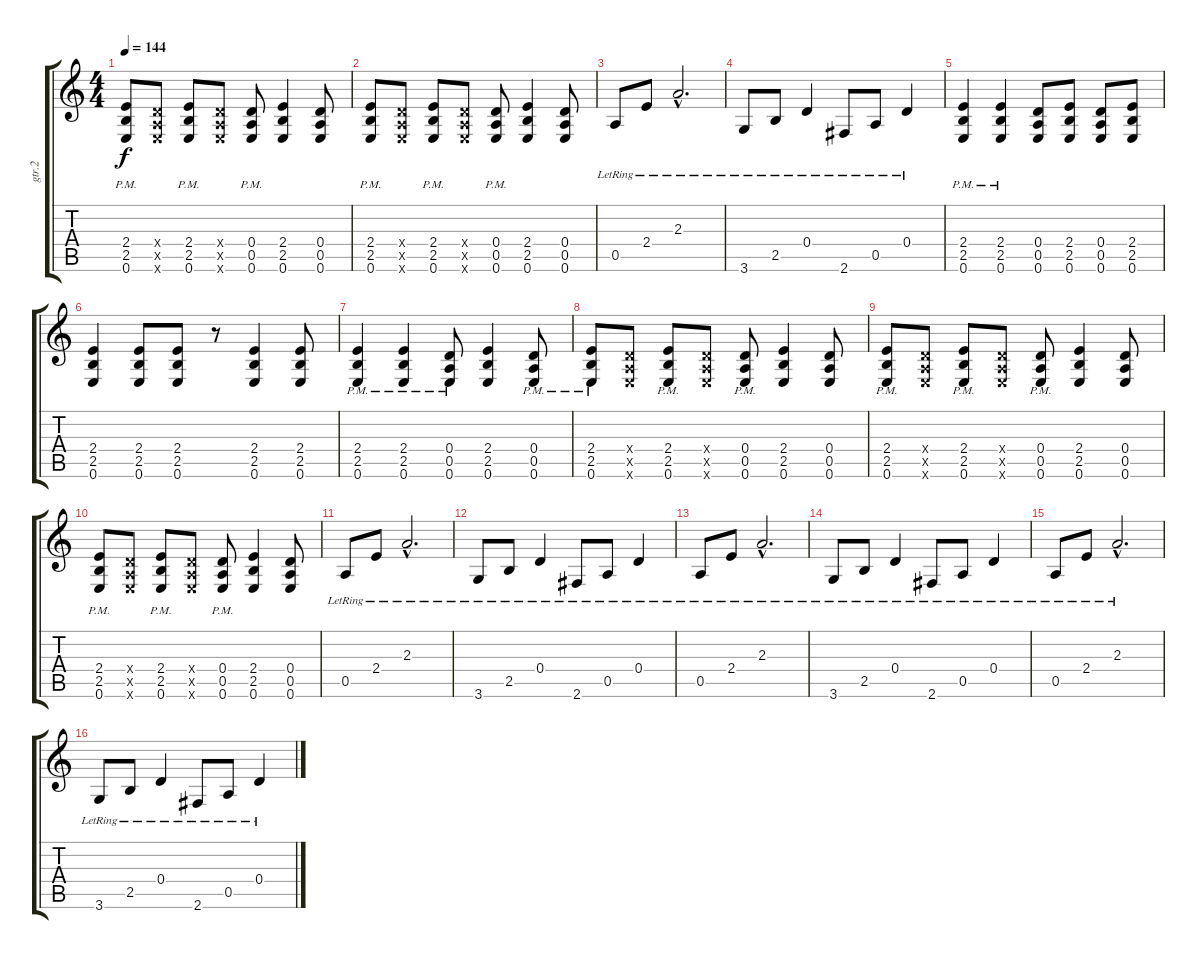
\track ("gtr.2" "gtr.2") {instrument overdrivenguitar}
\staff {score tabs}
\tuning (E4 B3 G3 D3 A2 E2) {hide}
\ts (4 4)
\tempo 144
\clef g2
\ks c
(2.4{pm} 2.5{pm} 0.6{pm}).8{dy f} (0.4{x} 0.5{x} 0.6{x}).8 (2.4{pm} 2.5{pm} 0.6{pm}).8 (0.4{x} 0.5{x} 0.6{x}).8 (0.4{pm} 0.5{pm} 0.6{pm}).8 (2.4 2.5 0.6).4 (0.4 0.5 0.6).8 |
(2.4{pm} 2.5{pm} 0.6{pm}).8 (0.4{x} 0.5{x} 0.6{x}).8 (2.4{pm} 2.5{pm} 0.6{pm}).8 (0.4{x} 0.5{x} 0.6{x}).8 (0.4{pm} 0.5{pm} 0.6{pm}).8 (2.4 2.5 0.6).4 (0.4 0.5 0.6).8 |
0.5{lr}.8 2.4{lr}.8 2.3{hac lr}.2{d} |
3.6{lr}.8 2.5{lr}.8 0.4{lr}.4 2.6{lr}.8 0.5{lr}.8 0.4{lr}.4 |
(2.4{pm} 2.5{pm} 0.6{pm}).4 (2.4{pm} 2.5{pm} 0.6{pm}).4 (0.4 0.5 0.6).8 (2.4 2.5 0.6).8 (0.4 0.5 0.6).8 (2.4 2.5 0.6).8 |
(2.4 2.5 0.6).4 (2.4 2.5 0.6).8 (2.4 2.5 0.6).8 r.8 (2.4 2.5 0.6).4 (2.4 2.5 0.6).8 |
(2.4{pm} 2.5{pm} 0.6{pm}).4 (2.4{pm} 2.5{pm} 0.6{pm}).4 (0.4{pm} 0.5{pm} 0.6{pm}).8 (2.4 2.5 0.6).4 (0.4{pm} 0.5{pm} 0.6{pm}).8 |
(2.4{pm} 2.5{pm} 0.6{pm}).8 (0.4{x} 0.5{x} 0.6{x}).8 (2.4{pm} 2.5{pm} 0.6{pm}).8 (0.4{x} 0.5{x} 0.6{x}).8 (0.4{pm} 0.5{pm} 0.6{pm}).8 (2.4 2.5 0.6).4 (0.4 0.5 0.6).8 |
(2.4{pm} 2.5{pm} 0.6{pm}).8 (0.4{x} 0.5{x} 0.6{x}).8 (2.4{pm} 2.5{pm} 0.6{pm}).8 (0.4{x} 0.5{x} 0.6{x}).8 (0.4{pm} 0.5{pm} 0.6{pm}).8 (2.4 2.5 0.6).4 (0.4 0.5 0.6).8 |
(2.4{pm} 2.5{pm} 0.6{pm}).8 (0.4{x} 0.5{x} 0.6{x}).8 (2.4{pm} 2.5{pm} 0.6{pm}).8 (0.4{x} 0.5{x} 0.6{x}).8 (0.4{pm} 0.5{pm} 0.6{pm}).8 (2.4 2.5 0.6).4 (0.4 0.5 0.6).8 |
0.5{lr}.8 2.4{lr}.8 2.3{hac lr}.2{d} |
3.6{lr}.8 2.5{lr}.8 0.4{lr}.4 2.6{lr}.8 0.5{lr}.8 0.4{lr}.4 |
0.5{lr}.8 2.4{lr}.8 2.3{hac lr}.2{d} |
3.6{lr}.8 2.5{lr}.8 0.4{lr}.4 2.6{lr}.8 0.5{lr}.8 0.4{lr}.4 |
0.5{lr}.8 2.4{lr}.8 2.3{hac lr}.2{d} |
3.6{lr}.8 2.5{lr}.8 0.4{lr}.4 2.6{lr}.8 0.5{lr}.8 0.4{lr}.4
